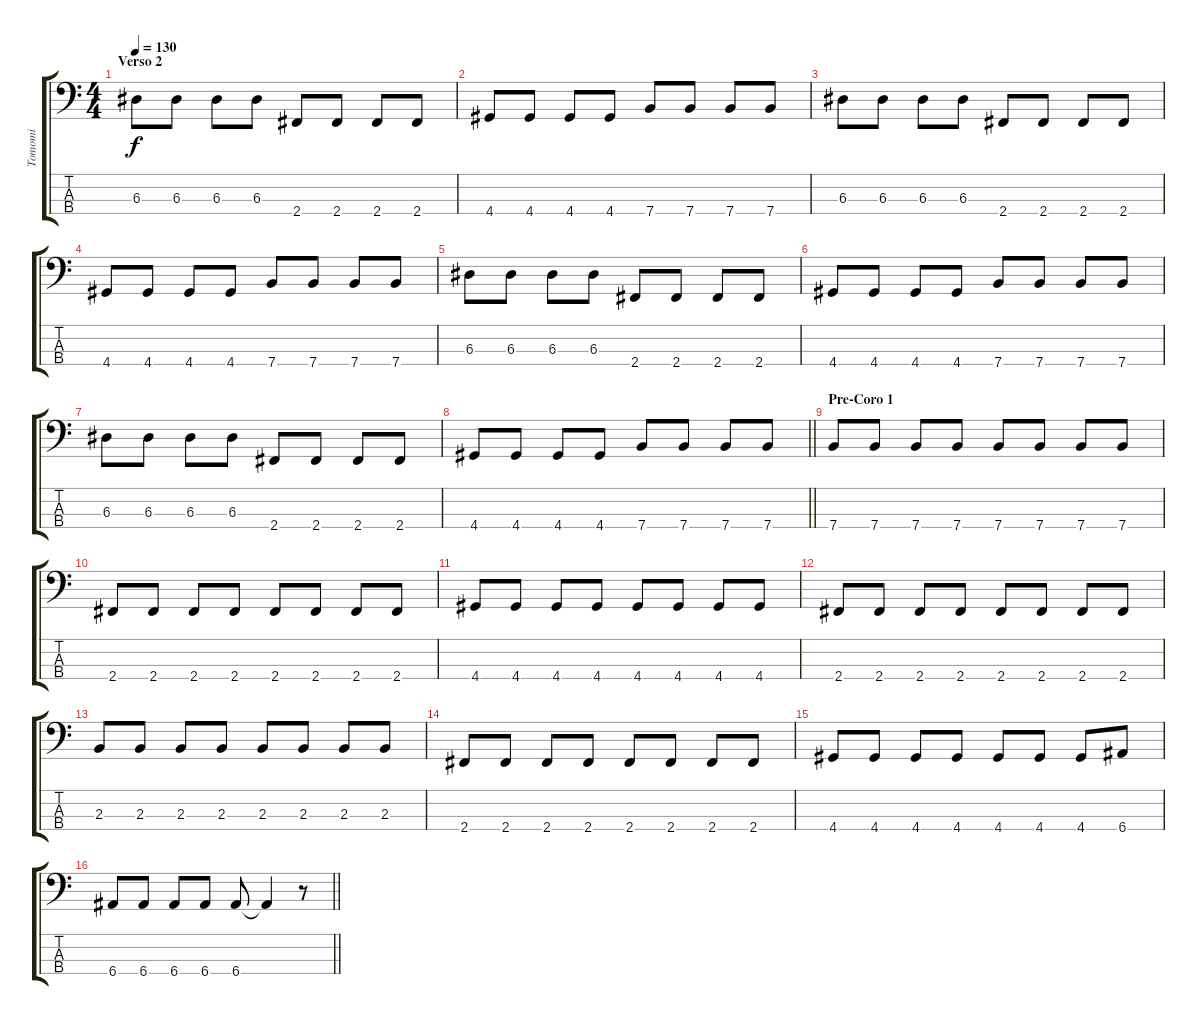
\track ("Tomomi" "Tomomi") {instrument electricbassfinger}
\staff {score tabs}
\tuning (G2 D2 A1 E1) {hide}
\ts (4 4)
\section ("" "Verso 2")
\tempo 130
\clef f4
\ks c
6.3.8{dy f} 6.3.8 6.3.8 6.3.8 2.4.8 2.4.8 2.4.8 2.4.8 |
4.4.8 4.4.8 4.4.8 4.4.8 7.4.8 7.4.8 7.4.8 7.4.8 |
6.3.8 6.3.8 6.3.8 6.3.8 2.4.8 2.4.8 2.4.8 2.4.8 |
4.4.8 4.4.8 4.4.8 4.4.8 7.4.8 7.4.8 7.4.8 7.4.8 |
6.3.8 6.3.8 6.3.8 6.3.8 2.4.8 2.4.8 2.4.8 2.4.8 |
4.4.8 4.4.8 4.4.8 4.4.8 7.4.8 7.4.8 7.4.8 7.4.8 |
6.3.8 6.3.8 6.3.8 6.3.8 2.4.8 2.4.8 2.4.8 2.4.8 |
\barLineRight lightlight
4.4.8 4.4.8 4.4.8 4.4.8 7.4.8 7.4.8 7.4.8 7.4.8 |
\section ("" "Pre-Coro 1")
7.4.8 7.4.8 7.4.8 7.4.8 7.4.8 7.4.8 7.4.8 7.4.8 |
2.4.8 2.4.8 2.4.8 2.4.8 2.4.8 2.4.8 2.4.8 2.4.8 |
4.4.8 4.4.8 4.4.8 4.4.8 4.4.8 4.4.8 4.4.8 4.4.8 |
2.4.8 2.4.8 2.4.8 2.4.8 2.4.8 2.4.8 2.4.8 2.4.8 |
2.3.8 2.3.8 2.3.8 2.3.8 2.3.8 2.3.8 2.3.8 2.3.8 |
2.4.8 2.4.8 2.4.8 2.4.8 2.4.8 2.4.8 2.4.8 2.4.8 |
4.4.8 4.4.8 4.4.8 4.4.8 4.4.8 4.4.8 4.4.8 6.4.8 |
\barLineRight lightlight
6.4.8 6.4.8 6.4.8 6.4.8 6.4.8 6.4{t}.4 r.8
